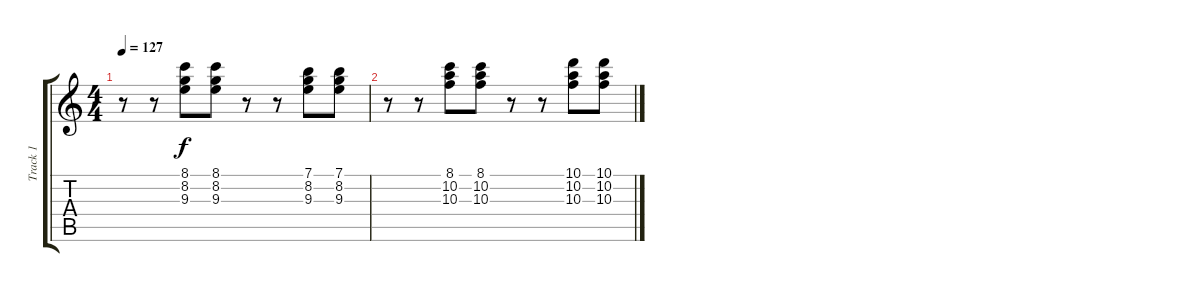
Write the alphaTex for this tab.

\track ("Track 1" "Track 1") {instrument distortionguitar}
\staff {score tabs}
\tuning (E4 B3 G3 D3 A2 E2) {hide}
\ts (4 4)
\tempo 127
\clef g2
\ks c
r.8{dy f} r.8 (8.1 8.2 9.3).8 (8.1 8.2 9.3).8 r.8 r.8 (7.1 8.2 9.3).8 (7.1 8.2 9.3).8 |
r.8 r.8 (8.1 10.2 10.3).8 (8.1 10.2 10.3).8 r.8 r.8 (10.1 10.2 10.3).8 (10.1 10.2 10.3).8
